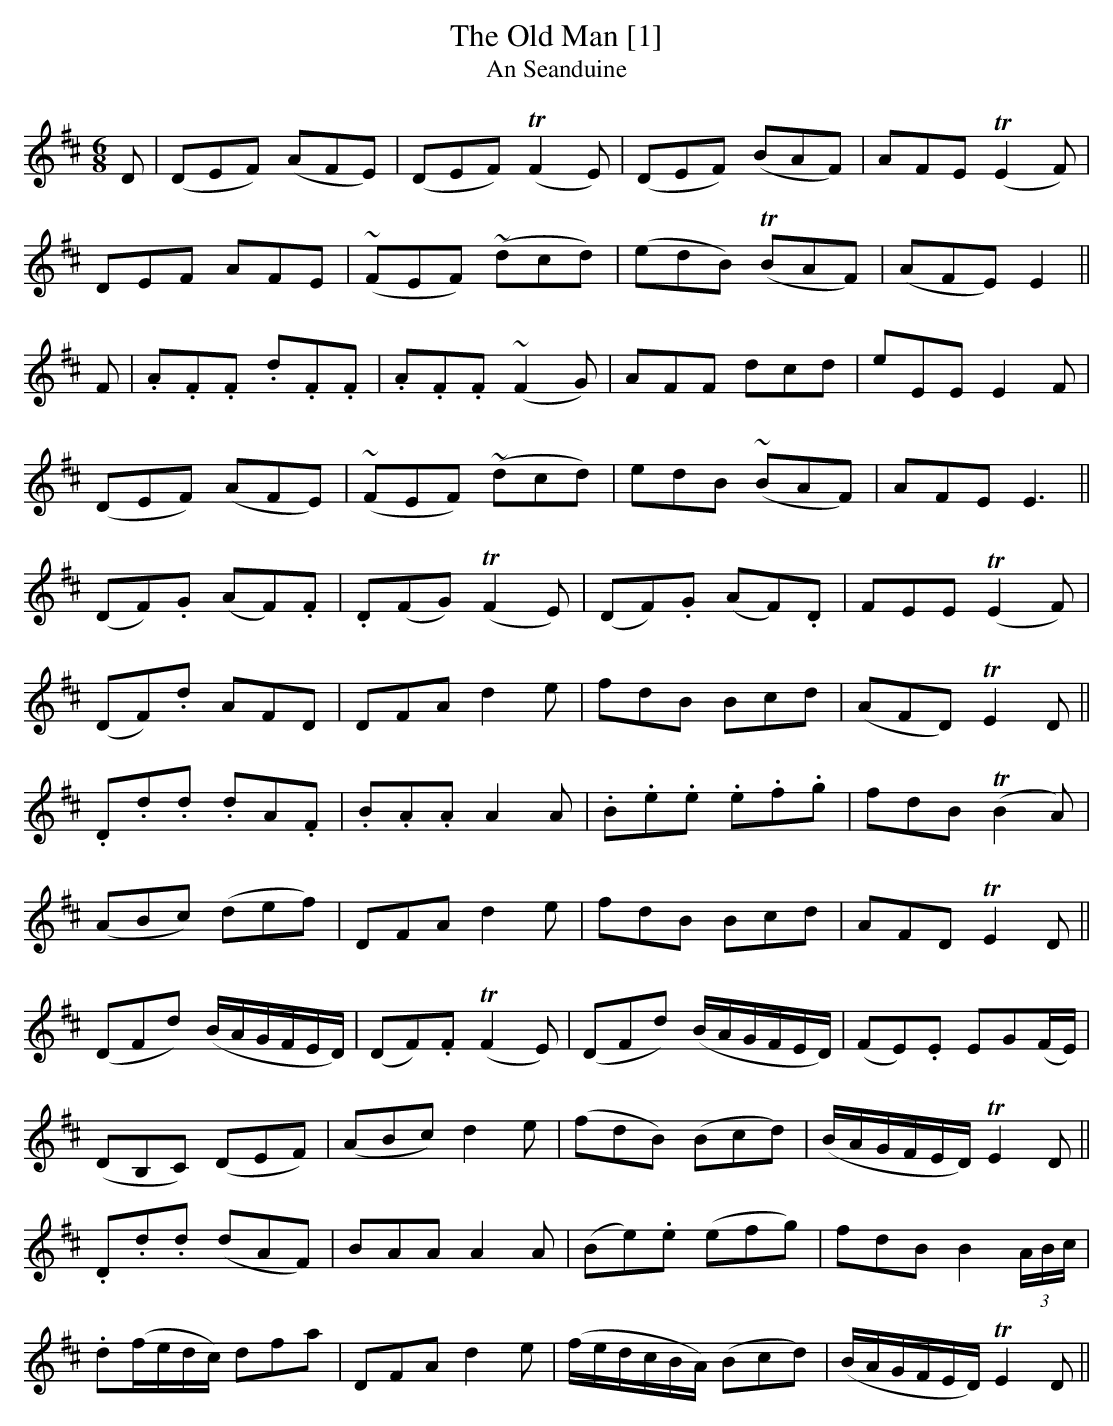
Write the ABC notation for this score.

X:1
T:The Old Man [1]
T:An Seanduine
M:6/8
L:1/8
K:D
D | (DEF) (AFE) | (DEF) T(F2E) | (DEF) (BAF) | AFE T(E2F) |
DEF AFE | ~(FEF) ~(dcd) | (edB) T(BAF) | (AFE) E2 ||
F | .A.F.F .d.F.F | .A.F.F ~(F2G) | AFF dcd | eEE E2F |
(DEF) (AFE) | ~(FEF) ~(dcd) | edB ~(BAF) | AFE E3 ||
(DF).G (AF).F | .D(FG) T(F2E) | (DF).G (AF).D | FEE T(E2F) |
(DF).d AFD | DFA d2e | fdB Bcd | (AFD) TE2D ||
.D.d.d .dA.F | .B.A.A A2A | .B.e.e .e.f.g | fdB T(B2A) |
(ABc) (def) | DFA d2e | fdB Bcd | AFD TE2D ||
(DFd) (B/A/G/F/E/D/) | (DF).F T(F2E) | (DFd) (B/A/G/F/E/D/) | (FE).E EG(F/E/) |
(DB,C) (DEF) | (ABc) d2e | (fdB) (Bcd) | (B/A/G/F/E/D/) TE2D ||
.D.d.d (dAF) | BAA A2A | (Be).e (efg) | fdB B2 (3A/B/c/ |
.d(f/e/d/c/) dfa | DFA d2e | (f/e/d/c/B/A/) (Bcd) | (B/A/G/F/E/D/) TE2D ||
